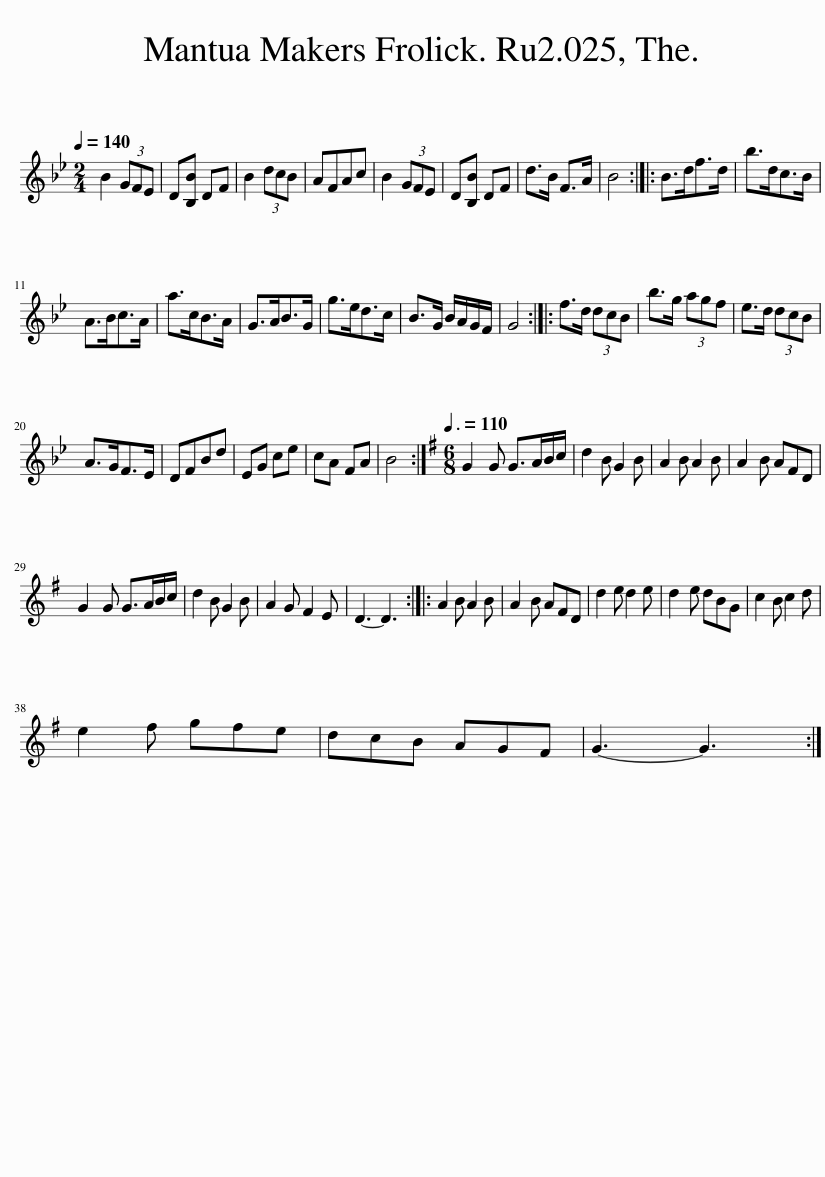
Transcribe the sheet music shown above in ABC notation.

X:1
L:1/8
Q:1/4=140
M:2/4
I:linebreak $
K:Bb
V:1 treble
V:1
 B2 (3GFE | D[B,B] DF | B2 (3dcB | AFAc | B2 (3GFE | %5
 D[B,B] DF | d>B F>A | B4 :: B>df>d | b>dc>B |$ %10
 A>Bc>A | a>cB>A | G>AB>G | g>ed>c | B>G B/A/G/F/ | %15
 G4 :: f>d (3dcB | b>g (3agf | e>d (3dcB |$ A>GF>E | %20
 DFBd | EG ce | cA FA | B4 :|[K:G][M:6/8][Q:3/8=110] G2 G G>AB/c/ | %25
 d2 B G2 B | A2 B A2 B | A2 B AFD |$ G2 G G>AB/c/ | d2 B G2 B | %30
 A2 G F2 E | D3- D3 :: A2 B A2 B | A2 B AFD | d2 e d2 e | %35
 d2 e dBG | c2 B c2 d |$ e2 f gfe | dcB AGF | G3- G3 :| %40
